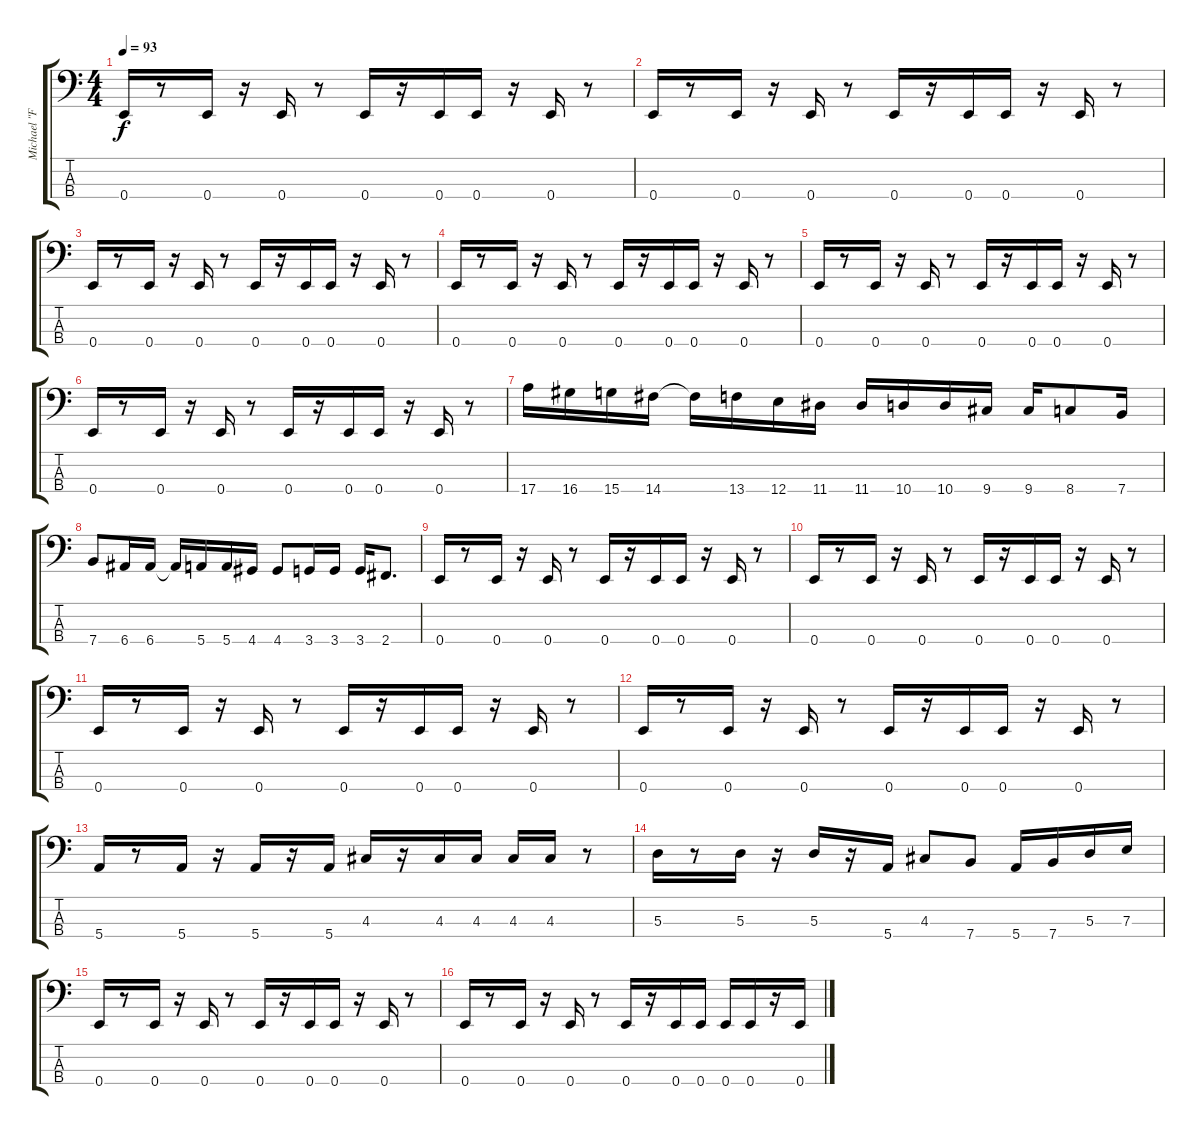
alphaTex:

\track ("Michael \"Flea\" Balzary - Slap Bass" "Michael \"F") {instrument slapbass1}
\staff {score tabs}
\tuning (G2 D2 A1 E1) {hide}
\ts (4 4)
\tempo 93
\clef f4
\ks c
0.4.16{dy f} r.8 0.4.16 r.16 0.4.16 r.8 0.4.16 r.16 0.4.16 0.4.16 r.16 0.4.16 r.8 |
0.4.16 r.8 0.4.16 r.16 0.4.16 r.8 0.4.16 r.16 0.4.16 0.4.16 r.16 0.4.16 r.8 |
0.4.16 r.8 0.4.16 r.16 0.4.16 r.8 0.4.16 r.16 0.4.16 0.4.16 r.16 0.4.16 r.8 |
0.4.16 r.8 0.4.16 r.16 0.4.16 r.8 0.4.16 r.16 0.4.16 0.4.16 r.16 0.4.16 r.8 |
0.4.16 r.8 0.4.16 r.16 0.4.16 r.8 0.4.16 r.16 0.4.16 0.4.16 r.16 0.4.16 r.8 |
0.4.16 r.8 0.4.16 r.16 0.4.16 r.8 0.4.16 r.16 0.4.16 0.4.16 r.16 0.4.16 r.8 |
17.4.16 16.4.16 15.4.16 14.4.16 14.4{t}.16 13.4.16 12.4.16 11.4.16 11.4.16 10.4.16 10.4.16 9.4.16 9.4.16 8.4.8 7.4.16 |
7.4.8 6.4.16 6.4.16 6.4{t}.16 5.4.16 5.4.16 4.4.16 4.4.8 3.4.16 3.4.16 3.4.16 2.4.8{d} |
0.4.16 r.8 0.4.16 r.16 0.4.16 r.8 0.4.16 r.16 0.4.16 0.4.16 r.16 0.4.16 r.8 |
0.4.16 r.8 0.4.16 r.16 0.4.16 r.8 0.4.16 r.16 0.4.16 0.4.16 r.16 0.4.16 r.8 |
0.4.16 r.8 0.4.16 r.16 0.4.16 r.8 0.4.16 r.16 0.4.16 0.4.16 r.16 0.4.16 r.8 |
0.4.16 r.8 0.4.16 r.16 0.4.16 r.8 0.4.16 r.16 0.4.16 0.4.16 r.16 0.4.16 r.8 |
5.4.16 r.8 5.4.16 r.16 5.4.16 r.16 5.4.16 4.3.16 r.16 4.3.16 4.3.16 4.3.16 4.3.16 r.8 |
5.3.16 r.8 5.3.16 r.16 5.3.16 r.16 5.4.16 4.3.8 7.4.8 5.4.16 7.4.16 5.3.16 7.3.16 |
0.4.16 r.8 0.4.16 r.16 0.4.16 r.8 0.4.16 r.16 0.4.16 0.4.16 r.16 0.4.16 r.8 |
0.4.16 r.8 0.4.16 r.16 0.4.16 r.8 0.4.16 r.16 0.4.16 0.4.16 0.4.16 0.4.16 r.16 0.4.16
